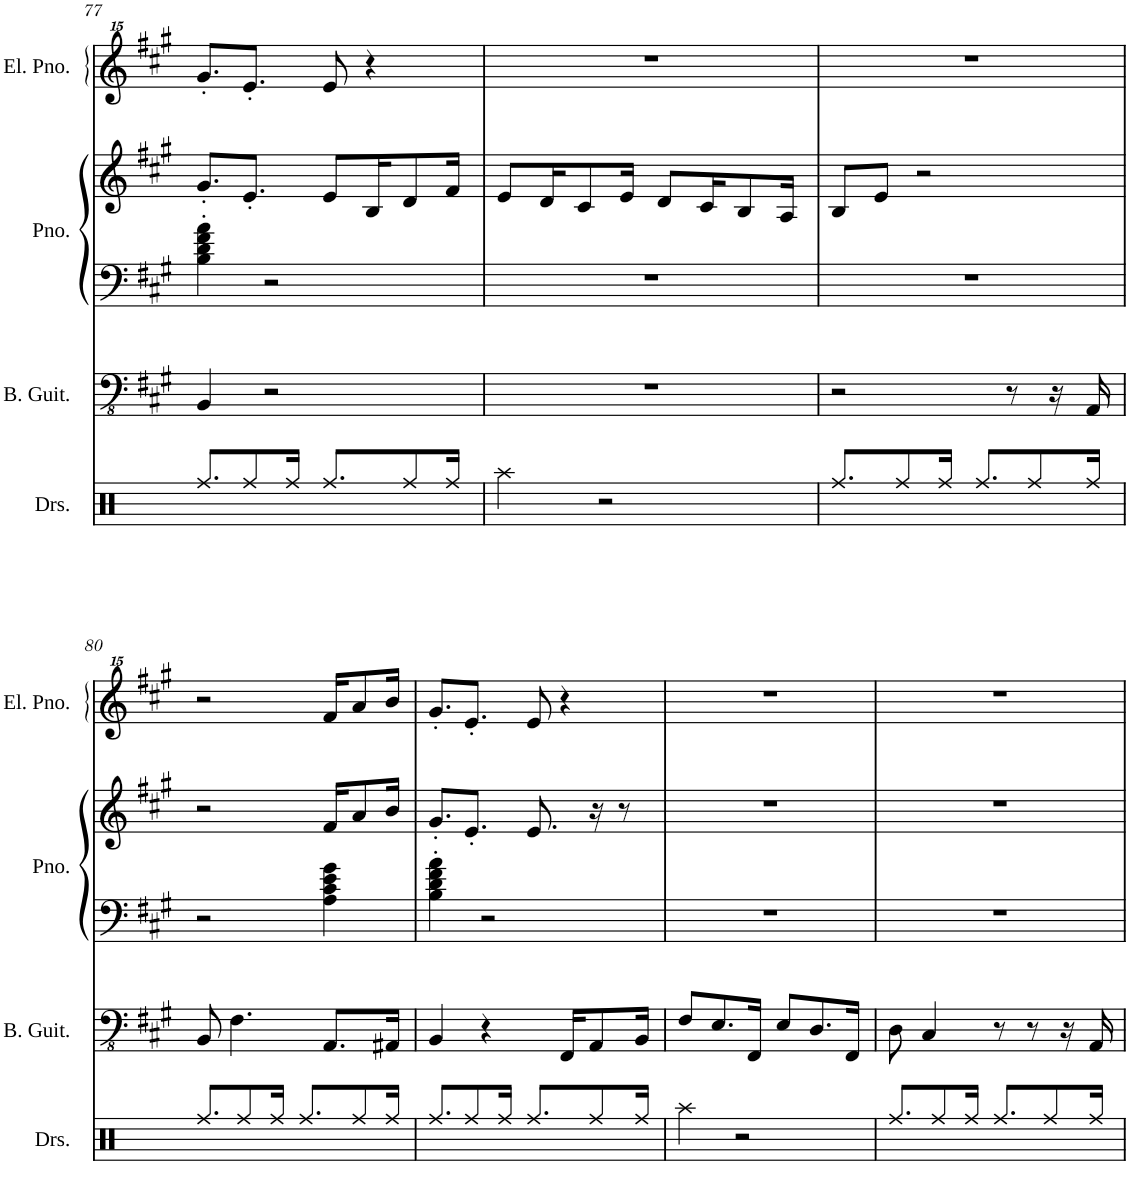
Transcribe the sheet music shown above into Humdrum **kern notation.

**kern	**kern	**kern	**kern	**kern
*part4	*part3	*part2	*part2	*part1
*staff5	*staff4	*staff3	*staff2	*staff1
*I"Drumset	*I"Bass Guitar	*I"Piano	*	*I"Electric Piano
*I'Drs.	*I'B. Guit.	*I'Pno.	*	*I'El. Pno.
!!LO:PB:g=z
*clefX	*clefFv4	*clefF4	*clefG2	*clefG^^2
*	*	*	*	*Trd7c12
*k[]	*k[f#c#g#]	*k[f#c#g#]	*k[f#c#g#]	*k[f#c#g#]
*M6/8	*M6/8	*M6/8	*M6/8	*M6/8
=77	=77	=77	=77	=77
8.Rff/L	4BBB/	4B\' 4d\' 4f#\' 4a\'	8.g#'/L	8.ggg#'/L
8Rff/	.	.	8.e'/J	8.eee'/J
.	2r	2r	.	.
16Rff/Jk	.	.	.	.
8.Rff/L	.	.	8e/L	8eee/
.	.	.	16B/K	4r
8Rff/	.	.	8d/	.
16Rff/Jk	.	.	16f#/Jk	.
=78	=78	=78	=78	=78
4Raa\	2.r	2.r	8e/L	2.r
.	.	.	16d/K	.
.	.	.	8c#/	.
2r	.	.	.	.
.	.	.	16e/Jk	.
.	.	.	8d/L	.
.	.	.	16c#/K	.
.	.	.	8B/	.
.	.	.	16A/Jk	.
=79	=79	=79	=79	=79
8.Rff/L	2r	2.r	8B/L	2.r
.	.	.	8e/J	.
8Rff/	.	.	.	.
.	.	.	2r	.
16Rff/Jk	.	.	.	.
8.Rff/L	.	.	.	.
.	8r	.	.	.
8Rff/	.	.	.	.
.	16r	.	.	.
16Rff/Jk	16AAA/	.	.	.
!!LO:LB:g=z
=80	=80	=80	=80	=80
8.Rff/L	8BBB/	2r	2r	2r
.	4.FF#\	.	.	.
8Rff/	.	.	.	.
16Rff/Jk	.	.	.	.
8.Rff/L	.	.	.	.
.	8.AAA/L	4A\ 4c#\ 4e\ 4g#\	16f#/KL	16fff#/KL
8Rff/	.	.	8a/	8aaa/
16Rff/Jk	16AAA#X/Jk	.	16b/Jk	16bbb/Jk
=81	=81	=81	=81	=81
8.Rff/L	4BBB/	4B\' 4d\' 4f#\' 4a\'	8.g#'/L	8.ggg#'/L
8Rff/	.	.	8.e'/J	8.eee'/J
.	4r	2r	.	.
16Rff/Jk	.	.	.	.
8.Rff/L	.	.	8.e/	8eee/
.	16FFF#/KL	.	.	4r
8Rff/	8AAA/	.	16r	.
.	.	.	8r	.
16Rff/Jk	16BBB/Jk	.	.	.
=82	=82	=82	=82	=82
4Raa\	8FF#/L	2.r	2.r	2.r
.	8.EE/	.	.	.
2r	.	.	.	.
.	16FFF#/Jk	.	.	.
.	8EE/L	.	.	.
.	8.DD/	.	.	.
.	16FFF#/Jk	.	.	.
=83	=83	=83	=83	=83
8.Rff/L	8DD\	2.r	2.r	2.r
.	4CC#/	.	.	.
8Rff/	.	.	.	.
16Rff/Jk	.	.	.	.
8.Rff/L	8r	.	.	.
.	8r	.	.	.
8Rff/	.	.	.	.
.	16r	.	.	.
16Rff/Jk	16AAA/	.	.	.
=	=	=	=	=
*-	*-	*-	*-	*-
